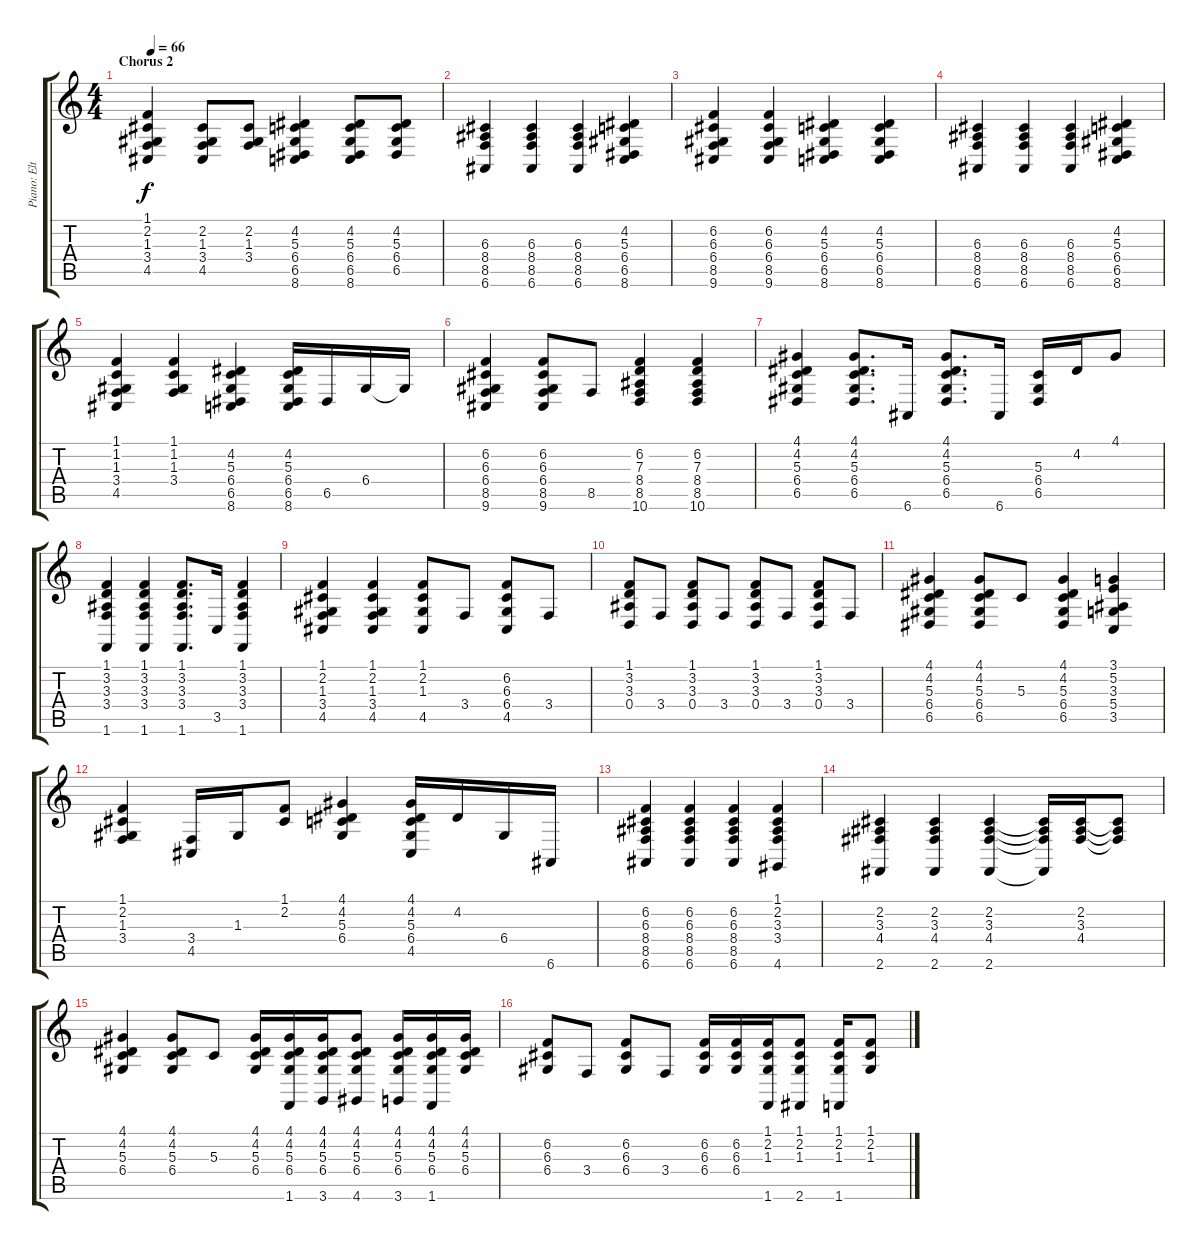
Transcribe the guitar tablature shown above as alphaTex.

\track ("Piano: Elton John" "Piano: Elt") {instrument acousticgrandpiano}
\staff {score tabs}
\tuning (E4 B3 G3 D3 A2 E2) {hide}
\ts (4 4)
\section ("" "Chorus 2")
\tempo 66
\clef g2
\ks c
(1.1 2.2 1.3 3.4 4.5).4{dy f} (2.2 1.3 3.4 4.5).8 (2.2 1.3 3.4).8 (4.2 5.3 6.4 6.5 8.6).4 (4.2 5.3 6.4 6.5 8.6).8 (4.2 5.3 6.4 6.5).8 |
(6.3 8.4 8.5 6.6).4 (6.3 8.4 8.5 6.6).4 (6.3 8.4 8.5 6.6).4 (4.2 5.3 6.4 6.5 8.6).4 |
(6.2 6.3 6.4 8.5 9.6).4 (6.2 6.3 6.4 8.5 9.6).4 (4.2 5.3 6.4 6.5 8.6).4 (4.2 5.3 6.4 6.5 8.6).4 |
(6.3 8.4 8.5 6.6).4 (6.3 8.4 8.5 6.6).4 (6.3 8.4 8.5 6.6).4 (4.2 5.3 6.4 6.5 8.6).4 |
(1.1 1.2 1.3 3.4 4.5).4 (1.1 1.2 1.3 3.4).4 (4.2 5.3 6.4 6.5 8.6).4 (4.2 5.3 6.4 6.5 8.6).16 6.5.16 6.4.16 6.4{t}.16 |
(6.2 6.3 6.4 8.5 9.6).4 (6.2 6.3 6.4 8.5 9.6).8 8.5.8 (6.2 7.3 8.4 8.5 10.6).4 (6.2 7.3 8.4 8.5 10.6).4 |
(4.1 4.2 5.3 6.4 6.5).4 (4.1 4.2 5.3 6.4 6.5).8{d} 6.6.16 (4.1 4.2 5.3 6.4 6.5).8{d} 6.6.16 (5.3 6.4 6.5).16 4.2.16 4.1.8 |
(1.1 3.2 3.3 3.4 1.6).4 (1.1 3.2 3.3 3.4 1.6).4 (1.1 3.2 3.3 3.4 1.6).8{d} 3.5.16 (1.1 3.2 3.3 3.4 1.6).4 |
(1.1 2.2 1.3 3.4 4.5).4 (1.1 2.2 1.3 3.4 4.5).4 (1.1 2.2 1.3 4.5).8 3.4.8 (6.2 6.3 6.4 4.5).8 3.4.8 |
(1.1 3.2 3.3 0.4).8 3.4.8 (1.1 3.2 3.3 0.4).8 3.4.8 (1.1 3.2 3.3 0.4).8 3.4.8 (1.1 3.2 3.3 0.4).8 3.4.8 |
(4.1 4.2 5.3 6.4 6.5).4 (4.1 4.2 5.3 6.4 6.5).8 5.3.8 (4.1 4.2 5.3 6.4 6.5).4 (3.1 5.2 3.3 5.4 3.5).4 |
(1.1 2.2 1.3 3.4).4 (3.4 4.5).16 1.3.16 (1.1 2.2).8 (4.1 4.2 5.3 6.4).4 (4.1 4.2 5.3 6.4 4.5).16 4.2.16 6.4.16 6.6.16 |
(6.2 6.3 8.4 8.5 6.6).4 (6.2 6.3 8.4 8.5 6.6).4 (6.2 6.3 8.4 8.5 6.6).4 (1.1 2.2 3.3 3.4 4.6).4 |
(2.2 3.3 4.4 2.6).4 (2.2 3.3 4.4 2.6).4 (2.2 3.3 4.4 2.6).4 (2.2{t} 3.3{t} 4.4{t} 2.6{t}).16 (2.2 3.3 4.4).16 (2.2{t} 3.3{t} 4.4{t}).8 |
(4.1 4.2 5.3 6.4).4 (4.1 4.2 5.3 6.4).8 5.3.8 (4.1 4.2 5.3 6.4).16 (4.1 4.2 5.3 6.4 1.6).16 (4.1 4.2 5.3 6.4 3.6).16 (4.1 4.2 5.3 6.4 4.6).8 (4.1 4.2 5.3 6.4 3.6).16 (4.1 4.2 5.3 6.4 1.6).16 (4.1 4.2 5.3 6.4).16 |
(6.2 6.3 6.4).8 3.4.8 (6.2 6.3 6.4).8 3.4.8 (6.2 6.3 6.4).16 (6.2 6.3 6.4).16 (1.1 2.2 1.3 1.6).16 (1.1 2.2 1.3 2.6).8 (1.1 2.2 1.3 1.6).16 (1.1 2.2 1.3).8
